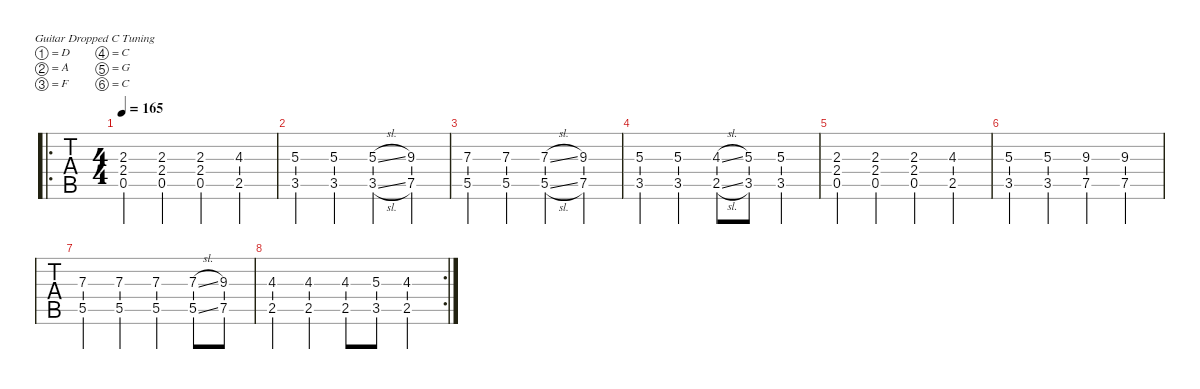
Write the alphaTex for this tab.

\defaultSystemsLayout 4
\hideDynamics
\bracketExtendMode nobrackets
\otherSystemsTrackNameOrientation horizontal
\track ("Lead" "  ") {instrument acousticguitarsteel}
\staff {tabs}
\tuning (D4 A3 F3 C3 G2 C2)
\ro
\ts (4 4)
\tempo 165
\clef g2
\ks c
(0.5 2.3 2.4).4{dy mf} (2.4 0.5 2.3).4 (2.4 0.5 2.3).4 (2.5 4.3).4 |
(3.5{acc #} 5.3{acc #}).4 (3.5{acc #} 5.3{acc #}).4 (3.5{sl acc #} 5.3{sl acc #}).4 (7.5 9.3).4 |
(5.5 7.3).4 (5.5 7.3).4 (5.5{sl} 7.3{sl}).4 (7.5 9.3).4 |
(3.5{acc #} 5.3{acc #}).4 (3.5{acc #} 5.3{acc #}).4 (2.5{sl} 4.3{sl}).8 (3.5{acc #} 5.3{acc #}).8 (3.5{acc #} 5.3{acc #}).4 |
(0.5 2.3 2.4).4 (2.4 0.5 2.3).4 (2.4 0.5 2.3).4 (2.5 4.3).4 |
(3.5{acc #} 5.3{acc #}).4 (3.5{acc #} 5.3{acc #}).4 (7.5 9.3).4 (7.5 9.3).4 |
(5.5 7.3).4 (5.5 7.3).4 (5.5 7.3).4 (7.3{sl} 5.5{sl}).8 (7.5 9.3).8 |
\rc 2
(2.5 4.3).4 (2.5 4.3).4 (2.5 4.3).8 (5.3{acc #} 3.5{acc #}).8 (2.5 4.3).4
